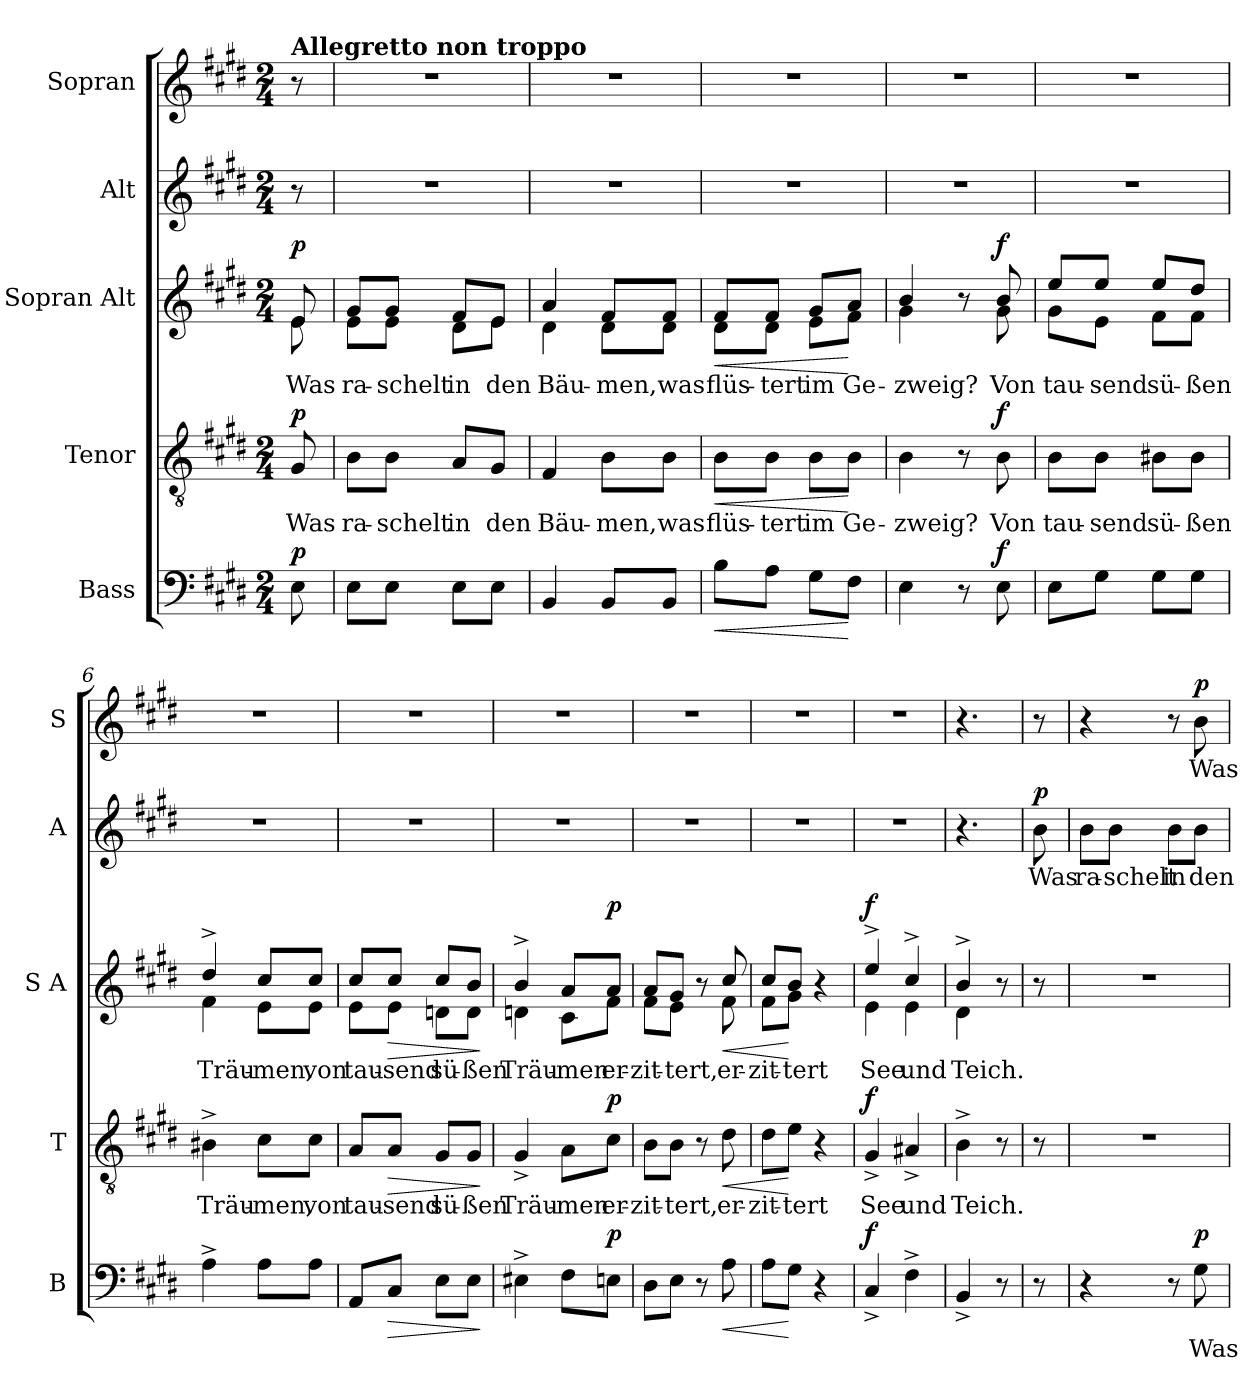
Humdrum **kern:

**kern	**text	**dynam	**kern	**text	**dynam	**kern	**text	**dynam	**kern	**text	**dynam	**kern	**text	**dynam
*part5	*part5	*part5	*part4	*part4	*part4	*part3	*part3	*part3	*part2	*part2	*part2	*part1	*part1	*part1
*staff5	*staff5	*staff5	*staff4	*staff4	*staff4	*staff3	*staff3	*staff3	*staff2	*staff2	*staff2	*staff1	*staff1	*staff1
*I"Bass	*	*	*I"Tenor	*	*	*I"Sopran Alt	*	*	*I"Alt	*	*	*I"Sopran	*	*
*I'B	*	*	*I'T	*	*	*I'S A	*	*	*I'A	*	*	*I'S	*	*
*clefF4	*	*	*clefGv2	*	*	*clefG2	*	*	*clefG2	*	*	*clefG2	*	*
*k[f#c#g#d#]	*	*	*k[f#c#g#d#]	*	*	*k[f#c#g#d#]	*	*	*k[f#c#g#d#]	*	*	*k[f#c#g#d#]	*	*
*M2/4	*	*	*M2/4	*	*	*M2/4	*	*	*M2/4	*	*	*M2/4	*	*
=	=	=	=	=	=	=	=	=	=	=	=	=	=	=
!	!	!	!	!	!	!	!	!	!	!	!	!LO:TX:a:B:t=Allegretto non troppo	!	!
!	!	!LO:DY:a	!	!LO:LY:b	!LO:DY:a	!	!LO:LY:b	!LO:DY:a	!	!	!	!	!	!
*	*	*	*	*	*	*^	*	*	*	*	*	*	*	*
8E\	.	p	8G#/	Was	p	8e/	8e\	Was	p	8r	.	.	8r	.	.
=1	=1	=1	=1	=1	=1	=1	=1	=1	=1	=1	=1	=1	=1	=1	=1
!	!	!	!	!LO:LY:b	!	!	!	!LO:LY:b	!	!	!	!	!	!	!
8E\L	.	.	8B\L	ra-	.	8g#/L	8e\L	ra-	.	2r	.	.	2r	.	.
!	!	!	!	!LO:LY:b	!	!	!	!LO:LY:b	!	!	!	!	!	!	!
8E\J	.	.	8B\J	-schelt	.	8g#/J	8e\J	-schelt	.	.	.	.	.	.	.
!	!	!	!	!LO:LY:b	!	!	!	!LO:LY:b	!	!	!	!	!	!	!
8E\L	.	.	8A/L	in	.	8f#/L	8d#\L	in	.	.	.	.	.	.	.
!	!	!	!	!LO:LY:b	!	!	!	!LO:LY:b	!	!	!	!	!	!	!
8E\J	.	.	8G#/J	den	.	8e/J	8e\J	den	.	.	.	.	.	.	.
=2	=2	=2	=2	=2	=2	=2	=2	=2	=2	=2	=2	=2	=2	=2	=2
!	!	!	!	!LO:LY:b	!	!	!	!LO:LY:b	!	!	!	!	!	!	!
4BB/	.	.	4F#/	Bäu-	.	4a/	4d#\	Bäu-	.	2r	.	.	2r	.	.
!	!	!	!	!LO:LY:b	!	!	!	!LO:LY:b	!	!	!	!	!	!	!
8BB/L	.	.	8B\L	-men,	.	8f#/L	8d#\L	-men,	.	.	.	.	.	.	.
!	!	!	!	!LO:LY:b	!	!	!	!LO:LY:b	!	!	!	!	!	!	!
8BB/J	.	.	8B\J	was	.	8f#/J	8d#\J	was	.	.	.	.	.	.	.
=3	=3	=3	=3	=3	=3	=3	=3	=3	=3	=3	=3	=3	=3	=3	=3
!	!	!LO:HP:b	!	!LO:LY:b	!LO:HP:b	!	!	!LO:LY:b	!LO:HP:b	!	!	!	!	!	!
8B\L	.	<	8B\L	flüs-	<	8f#/L	8d#\L	flüs-	<	2r	.	.	2r	.	.
!	!	!	!	!LO:LY:b	!	!	!	!LO:LY:b	!	!	!	!	!	!	!
8A\J	.	.	8B\J	-tert	.	8f#/J	8d#\J	-tert	.	.	.	.	.	.	.
!	!	!	!	!LO:LY:b	!	!	!	!LO:LY:b	!	!	!	!	!	!	!
8G#\L	.	.	8B\L	im	.	8g#/L	8e\L	im	.	.	.	.	.	.	.
!	!	!	!	!LO:LY:b	!	!	!	!LO:LY:b	!	!	!	!	!	!	!
8F#\J	.	[	8B\J	Ge-	[	8a/J	8f#\J	Ge-	[	.	.	.	.	.	.
!!LO:LB:g=z
=4	=4	=4	=4	=4	=4	=4	=4	=4	=4	=4	=4	=4	=4	=4	=4
!	!	!	!	!LO:LY:b	!	!	!	!LO:LY:b	!	!	!	!	!	!	!
4E\	.	.	4B\	-zweig?	.	4b/	4g#\	-zweig?	.	2r	.	.	2r	.	.
8r	.	.	8r	.	.	8r	8ryy	.	.	.	.	.	.	.	.
!	!	!LO:DY:a	!	!LO:LY:b	!LO:DY:a	!	!	!LO:LY:b	!LO:DY:a	!	!	!	!	!	!
8E\	.	f	8B\	Von	f	8b/	8g#\	Von	f	.	.	.	.	.	.
=5	=5	=5	=5	=5	=5	=5	=5	=5	=5	=5	=5	=5	=5	=5	=5
!	!	!	!	!LO:LY:b	!	!	!	!LO:LY:b	!	!	!	!	!	!	!
8E\L	.	.	8B\L	tau-	.	8ee/L	8g#\L	tau-	.	2r	.	.	2r	.	.
!	!	!	!	!LO:LY:b	!	!	!	!LO:LY:b	!	!	!	!	!	!	!
8G#\J	.	.	8B\J	-send	.	8ee/J	8e\J	-send	.	.	.	.	.	.	.
!	!	!	!	!LO:LY:b	!	!	!	!LO:LY:b	!	!	!	!	!	!	!
8G#\L	.	.	8B#X\L	sü-	.	8ee/L	8f#\L	sü-	.	.	.	.	.	.	.
!	!	!	!	!LO:LY:b	!	!	!	!LO:LY:b	!	!	!	!	!	!	!
8G#\J	.	.	8B#\J	-ßen	.	8dd#/J	8f#\J	-ßen	.	.	.	.	.	.	.
=6	=6	=6	=6	=6	=6	=6	=6	=6	=6	=6	=6	=6	=6	=6	=6
!	!	!	!	!LO:LY:b	!	!	!	!LO:LY:b	!	!	!	!	!	!	!
4A^\	.	.	4B#X^\	Träu-	.	4dd#^/	4f#\	Träu-	.	2r	.	.	2r	.	.
!	!	!	!	!LO:LY:b	!	!	!	!LO:LY:b	!	!	!	!	!	!	!
8A\L	.	.	8c#\L	-men,	.	8cc#/L	8e\L	-men,	.	.	.	.	.	.	.
!	!	!	!	!LO:LY:b	!	!	!	!LO:LY:b	!	!	!	!	!	!	!
8A\J	.	.	8c#\J	von	.	8cc#/J	8e\J	von	.	.	.	.	.	.	.
=7	=7	=7	=7	=7	=7	=7	=7	=7	=7	=7	=7	=7	=7	=7	=7
!	!	!	!	!LO:LY:b	!	!	!	!LO:LY:b	!	!	!	!	!	!	!
8AA/L	.	.	8A/L	tau-	.	8cc#/L	8e\L	tau-	.	2r	.	.	2r	.	.
!	!	!LO:HP:b	!	!LO:LY:b	!LO:HP:b	!	!	!LO:LY:b	!LO:HP:b	!	!	!	!	!	!
8C#/J	.	>	8A/J	-send	>	8cc#/J	8e\J	-send	>	.	.	.	.	.	.
!	!	!	!	!LO:LY:b	!	!	!	!LO:LY:b	!	!	!	!	!	!	!
8E\L	.	.	8G#/L	sü-	.	8cc#/L	8dn\L	sü-	.	.	.	.	.	.	.
!	!	!	!	!LO:LY:b	!	!	!	!LO:LY:b	!	!	!	!	!	!	!
8E\J	.	.	8G#/J	-ßen	.	8b/J	8d\J	-ßen	.	.	.	.	.	.	.
*	*	*	*	*	*	*v	*v	*	*	*	*	*	*	*	*
.	.	]	.	.	]	.	.	]	.	.	.	.	.	.
!!LO:LB:g=z
=8	=8	=8	=8	=8	=8	=8	=8	=8	=8	=8	=8	=8	=8	=8
!	!	!	!	!LO:LY:b	!	!	!LO:LY:b	!	!	!	!	!	!	!
*	*	*	*	*	*	*^	*	*	*	*	*	*	*	*
4E#X^\	.	.	4G#^/	Träu-	.	4b^/	4dn\	Träu-	.	2r	.	.	2r	.	.
!	!	!	!	!LO:LY:b	!	!	!	!LO:LY:b	!	!	!	!	!	!	!
8F#\L	.	.	8A\L	-men	.	8a/L	8c#\L	-men	.	.	.	.	.	.	.
!	!	!LO:DY:a	!	!LO:LY:b	!LO:DY:a	!	!	!LO:LY:b	!LO:DY:a	!	!	!	!	!	!
8En\J	.	p	8c#\J	er-	p	8a/J	8f#\J	er-	p	.	.	.	.	.	.
=9	=9	=9	=9	=9	=9	=9	=9	=9	=9	=9	=9	=9	=9	=9	=9
!	!	!	!	!LO:LY:b	!	!	!	!LO:LY:b	!	!	!	!	!	!	!
8D#\L	.	.	8B\L	-zit-	.	8a/L	8f#\L	-zit-	.	2r	.	.	2r	.	.
!	!	!	!	!LO:LY:b	!	!	!	!LO:LY:b	!	!	!	!	!	!	!
8E\J	.	.	8B\J	-tert,	.	8g#/J	8e\J	-tert,	.	.	.	.	.	.	.
8r	.	.	8r	.	.	8r	8ryy	.	.	.	.	.	.	.	.
!	!	!LO:HP:b	!	!LO:LY:b	!LO:HP:b	!	!	!LO:LY:b	!LO:HP:b	!	!	!	!	!	!
8A\	.	<	8d#\	er-	<	8cc#/	8f#\	er-	<	.	.	.	.	.	.
=10	=10	=10	=10	=10	=10	=10	=10	=10	=10	=10	=10	=10	=10	=10	=10
!	!	!	!	!LO:LY:b	!	!	!	!LO:LY:b	!	!	!	!	!	!	!
8A\L	.	.	8d#\L	-zit-	.	8cc#/L	8f#\L	-zit-	.	2r	.	.	2r	.	.
!	!	!	!	!LO:LY:b	!	!	!	!LO:LY:b	!	!	!	!	!	!	!
8G#\J	.	[	8e\J	-tert	[	8b/J	8g#\J	-tert	[	.	.	.	.	.	.
4r	.	.	4r	.	.	4r	4ryy	.	.	.	.	.	.	.	.
=11	=11	=11	=11	=11	=11	=11	=11	=11	=11	=11	=11	=11	=11	=11	=11
!	!	!LO:DY:a	!	!LO:LY:b	!LO:DY:a	!	!	!LO:LY:b	!LO:DY:a	!	!	!	!	!	!
4C#^/	.	f	4G#^/	See	f	4ee^/	4e\	See	f	2r	.	.	2r	.	.
!	!	!	!	!LO:LY:b	!	!	!	!LO:LY:b	!	!	!	!	!	!	!
4F#^\	.	.	4A#X^/	und	.	4cc#^/	4e\	und	.	.	.	.	.	.	.
=12	=12	=12	=12	=12	=12	=12	=12	=12	=12	=12	=12	=12	=12	=12	=12
!	!	!	!	!LO:LY:b	!	!	!	!LO:LY:b	!	!	!	!	!	!	!
4BB^/	.	.	4B^\	Teich.	.	4b^/	4d#\	Teich.	.	4.r	.	.	4.r	.	.
8r	.	.	8r	.	.	8r	8ryy	.	.	.	.	.	.	.	.
!!LO:LB:g=z
=12X1	=12X1	=12X1	=12X1	=12X1	=12X1	=12X1	=12X1	=12X1	=12X1	=12X1	=12X1	=12X1	=12X1	=12X1	=12X1
!	!	!	!	!	!	!	!	!	!	!	!LO:LY:b	!LO:DY:a	!	!	!
*	*	*	*	*	*	*v	*v	*	*	*	*	*	*	*	*
8r	.	.	8r	.	.	8r	.	.	8b\	Was	p	8r	.	.
=13	=13	=13	=13	=13	=13	=13	=13	=13	=13	=13	=13	=13	=13	=13
!	!	!	!	!	!	!	!	!	!	!LO:LY:b	!	!	!	!
4r	.	.	2r	.	.	2r	.	.	8b\L	ra-	.	4r	.	.
!	!	!	!	!	!	!	!	!	!	!LO:LY:b	!	!	!	!
.	.	.	.	.	.	.	.	.	8b\J	-schelt	.	.	.	.
!	!	!	!	!	!	!	!	!	!	!LO:LY:b	!	!	!	!
8r	.	.	.	.	.	.	.	.	8b\L	in	.	8r	.	.
!	!LO:LY:b	!LO:DY:a	!	!	!	!	!	!	!	!LO:LY:b	!	!	!LO:LY:b	!LO:DY:a
8G#\	Was	p	.	.	.	.	.	.	8b\J	den	.	8b\	Was	p
=	=	=	=	=	=	=	=	=	=	=	=	=	=	=
*-	*-	*-	*-	*-	*-	*-	*-	*-	*-	*-	*-	*-	*-	*-
